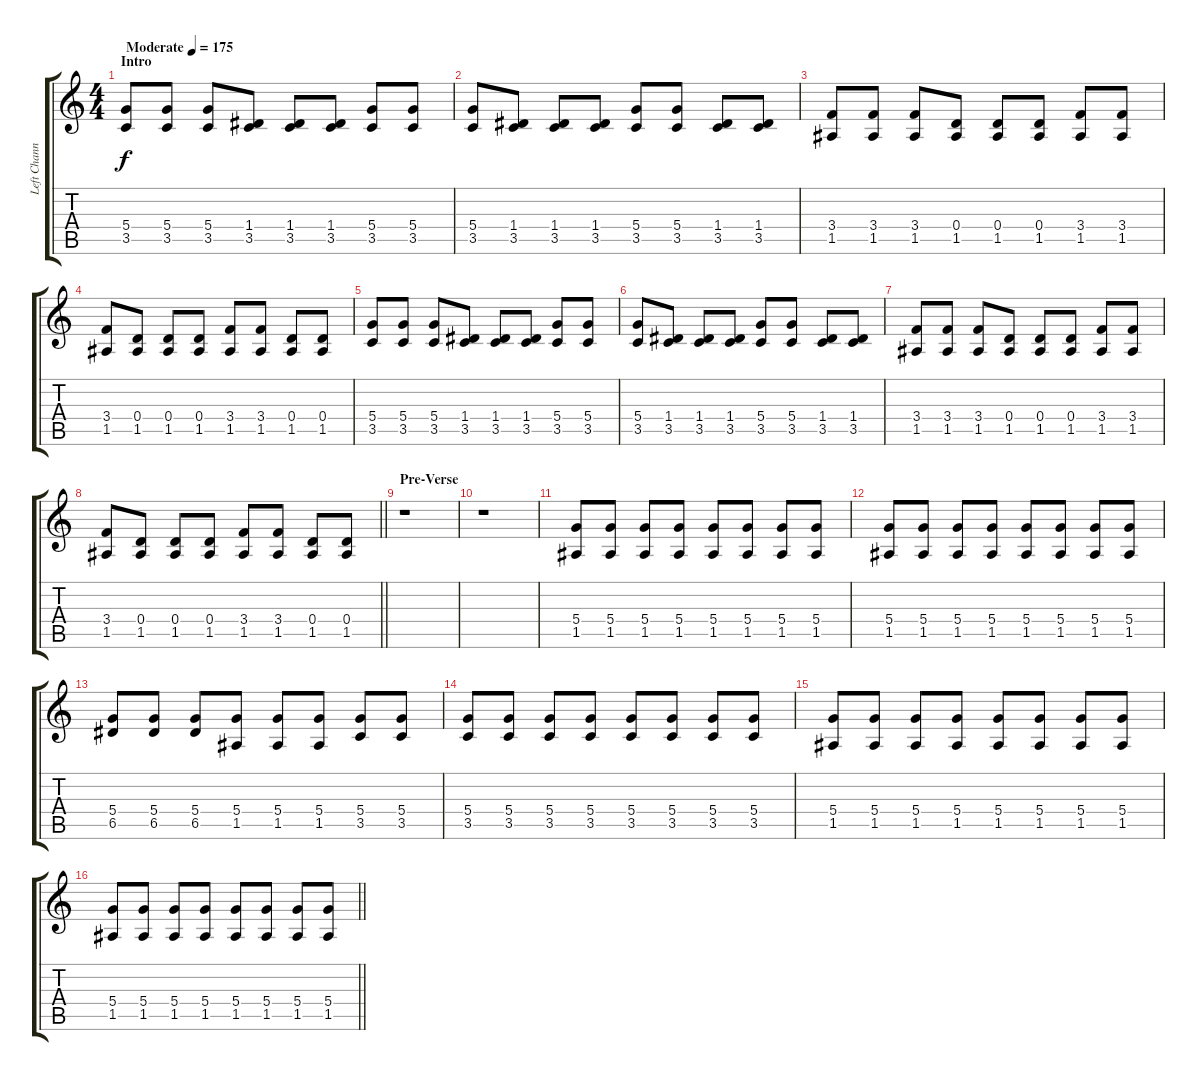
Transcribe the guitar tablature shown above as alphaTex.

\track ("Left Channel" "Left Chann") {instrument distortionguitar}
\staff {score tabs}
\tuning (E4 B3 G3 D3 A2 E2) {hide}
\ts (4 4)
\section ("" "Intro")
\tempo (175 "Moderate")
\clef g2
\ks c
(5.4 3.5).8{dy f instrument distortionguitar} (5.4 3.5).8 (5.4 3.5).8 (1.4 3.5).8 (1.4 3.5).8 (1.4 3.5).8 (5.4 3.5).8 (5.4 3.5).8 |
(5.4 3.5).8 (1.4 3.5).8 (1.4 3.5).8 (1.4 3.5).8 (5.4 3.5).8 (5.4 3.5).8 (1.4 3.5).8 (1.4 3.5).8 |
(3.4 1.5).8 (3.4 1.5).8 (3.4 1.5).8 (0.4 1.5).8 (0.4 1.5).8 (0.4 1.5).8 (3.4 1.5).8 (3.4 1.5).8 |
(3.4 1.5).8 (0.4 1.5).8 (0.4 1.5).8 (0.4 1.5).8 (3.4 1.5).8 (3.4 1.5).8 (0.4 1.5).8 (0.4 1.5).8 |
(5.4 3.5).8 (5.4 3.5).8 (5.4 3.5).8 (1.4 3.5).8 (1.4 3.5).8 (1.4 3.5).8 (5.4 3.5).8 (5.4 3.5).8 |
(5.4 3.5).8 (1.4 3.5).8 (1.4 3.5).8 (1.4 3.5).8 (5.4 3.5).8 (5.4 3.5).8 (1.4 3.5).8 (1.4 3.5).8 |
(3.4 1.5).8 (3.4 1.5).8 (3.4 1.5).8 (0.4 1.5).8 (0.4 1.5).8 (0.4 1.5).8 (3.4 1.5).8 (3.4 1.5).8 |
\barLineRight lightlight
(3.4 1.5).8 (0.4 1.5).8 (0.4 1.5).8 (0.4 1.5).8 (3.4 1.5).8 (3.4 1.5).8 (0.4 1.5).8 (0.4 1.5).8 |
\section ("" "Pre-Verse")
r.1 |
r.1 |
(5.4 1.5).8 (5.4 1.5).8 (5.4 1.5).8 (5.4 1.5).8 (5.4 1.5).8 (5.4 1.5).8 (5.4 1.5).8 (5.4 1.5).8 |
(5.4 1.5).8 (5.4 1.5).8 (5.4 1.5).8 (5.4 1.5).8 (5.4 1.5).8 (5.4 1.5).8 (5.4 1.5).8 (5.4 1.5).8 |
(5.4 6.5).8 (5.4 6.5).8 (5.4 6.5).8 (5.4 1.5).8 (5.4 1.5).8 (5.4 1.5).8 (5.4 3.5).8 (5.4 3.5).8 |
(5.4 3.5).8 (5.4 3.5).8 (5.4 3.5).8 (5.4 3.5).8 (5.4 3.5).8 (5.4 3.5).8 (5.4 3.5).8 (5.4 3.5).8 |
(5.4 1.5).8 (5.4 1.5).8 (5.4 1.5).8 (5.4 1.5).8 (5.4 1.5).8 (5.4 1.5).8 (5.4 1.5).8 (5.4 1.5).8 |
\barLineRight lightlight
(5.4 1.5).8 (5.4 1.5).8 (5.4 1.5).8 (5.4 1.5).8 (5.4 1.5).8 (5.4 1.5).8 (5.4 1.5).8 (5.4 1.5).8
